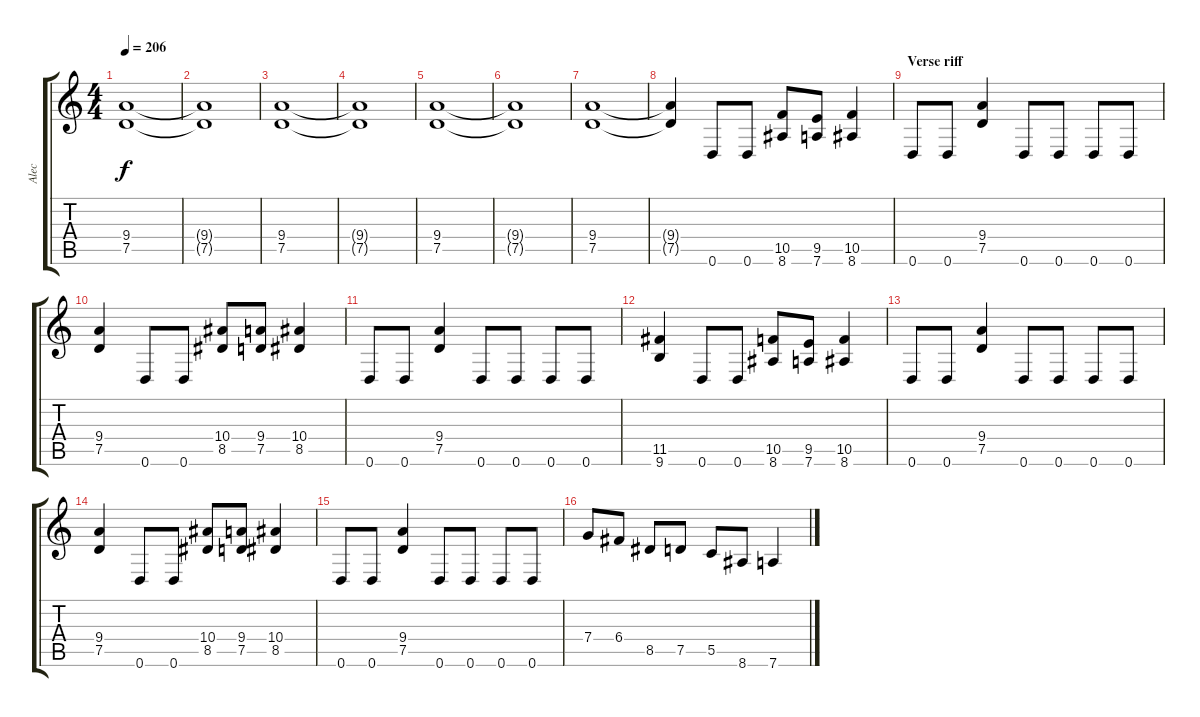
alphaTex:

\track ("Alec" "Alec") {instrument distortionguitar}
\staff {score tabs}
\tuning (D4 A3 F3 C3 G2 D2) {hide}
\ts (4 4)
\tempo 206
\clef g2
\ks c
(9.4 7.5).1{dy f} |
(9.4{t} 7.5{t}).1 |
(9.4 7.5).1 |
(9.4{t} 7.5{t}).1 |
(9.4 7.5).1 |
(9.4{t} 7.5{t}).1 |
(9.4 7.5).1 |
(9.4{t} 7.5{t}).4 0.6.8 0.6.8 (10.5 8.6).8 (9.5 7.6).8 (10.5 8.6).4 |
\section ("" "Verse riff")
0.6.8 0.6.8 (9.4 7.5).4 0.6.8 0.6.8 0.6.8 0.6.8 |
(9.4 7.5).4 0.6.8 0.6.8 (10.4 8.5).8 (9.4 7.5).8 (10.4 8.5).4 |
0.6.8 0.6.8 (9.4 7.5).4 0.6.8 0.6.8 0.6.8 0.6.8 |
(11.5 9.6).4 0.6.8 0.6.8 (10.5 8.6).8 (9.5 7.6).8 (10.5 8.6).4 |
0.6.8 0.6.8 (9.4 7.5).4 0.6.8 0.6.8 0.6.8 0.6.8 |
(9.4 7.5).4 0.6.8 0.6.8 (10.4 8.5).8 (9.4 7.5).8 (10.4 8.5).4 |
0.6.8 0.6.8 (9.4 7.5).4 0.6.8 0.6.8 0.6.8 0.6.8 |
7.4.8 6.4.8 8.5.8 7.5.8 5.5.8 8.6.8 7.6.4
